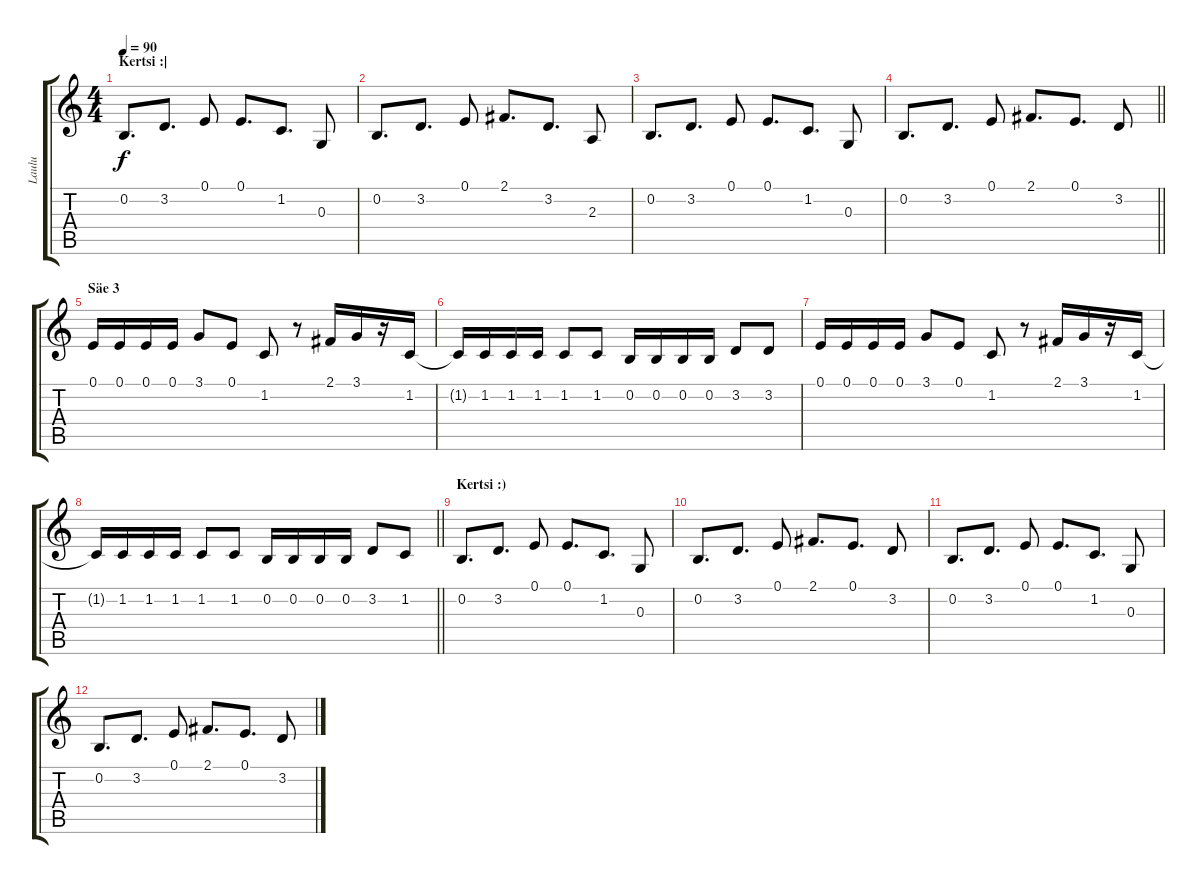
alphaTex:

\track ("Laulu" "Laulu") {instrument lead6voice}
\staff {score tabs}
\tuning (E4 B3 G3 D3 A2 E2) {hide}
\ts (4 4)
\section ("" "Kertsi :|")
\tempo 90
\clef g2
\ks c
0.2.8{d dy f} 3.2.8{d} 0.1.8 0.1.8{d} 1.2.8{d} 0.3.8 |
0.2.8{d} 3.2.8{d} 0.1.8 2.1.8{d} 3.2.8{d} 2.3.8 |
0.2.8{d} 3.2.8{d} 0.1.8 0.1.8{d} 1.2.8{d} 0.3.8 |
\barLineRight lightlight
0.2.8{d} 3.2.8{d} 0.1.8 2.1.8{d} 0.1.8{d} 3.2.8 |
\section ("" "Säe 3")
0.1.16 0.1.16 0.1.16 0.1.16 3.1.8 0.1.8 1.2.8 r.8 2.1.16 3.1.16 r.16 1.2.16 |
1.2{t}.16 1.2.16 1.2.16 1.2.16 1.2.8 1.2.8 0.2.16 0.2.16 0.2.16 0.2.16 3.2.8 3.2.8 |
0.1.16 0.1.16 0.1.16 0.1.16 3.1.8 0.1.8 1.2.8 r.8 2.1.16 3.1.16 r.16 1.2.16 |
\barLineRight lightlight
1.2{t}.16 1.2.16 1.2.16 1.2.16 1.2.8 1.2.8 0.2.16 0.2.16 0.2.16 0.2.16 3.2.8 1.2.8 |
\section ("" "Kertsi :)")
0.2.8{d} 3.2.8{d} 0.1.8 0.1.8{d} 1.2.8{d} 0.3.8 |
0.2.8{d} 3.2.8{d} 0.1.8 2.1.8{d} 0.1.8{d} 3.2.8 |
0.2.8{d} 3.2.8{d} 0.1.8 0.1.8{d} 1.2.8{d} 0.3.8 |
0.2.8{d} 3.2.8{d} 0.1.8 2.1.8{d} 0.1.8{d} 3.2.8
